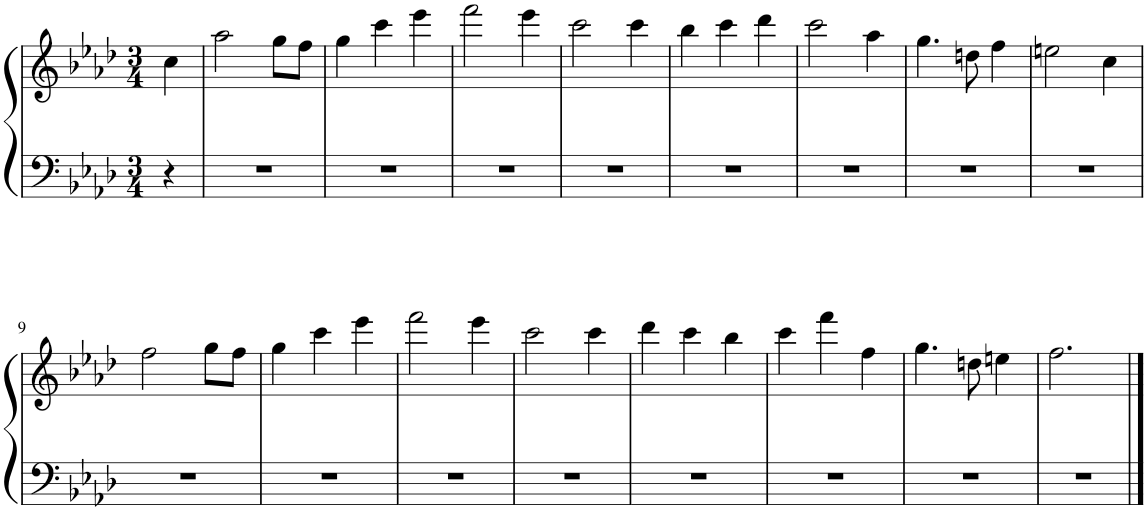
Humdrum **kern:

**kern	**kern
*part1	*part1
*staff2	*staff1
*I"Piano	*
*I'Pno.	*
*clefF4	*clefG2
*k[b-e-a-d-]	*k[b-e-a-d-]
*M3/4	*M3/4
=	=
4r	4cc\
=1	=1
2.r	2aa-\
.	8gg\L
.	8ff\J
=2	=2
2.r	4gg\
.	4ccc\
.	4eee-\
=3	=3
2.r	2fff\
.	4eee-\
=4	=4
2.r	2ccc\
.	4ccc\
=5	=5
2.r	4bb-\
.	4ccc\
.	4ddd-\
=6	=6
2.r	2ccc\
.	4aa-\
=7	=7
2.r	4.gg\
.	8ddn\
.	4ff\
=8	=8
2.r	2een\
.	4cc\
!!LO:LB:g=z
=9	=9
2.r	2ff\
.	8gg\L
.	8ff\J
=10	=10
2.r	4gg\
.	4ccc\
.	4eee-\
=11	=11
2.r	2fff\
.	4eee-\
=12	=12
2.r	2ccc\
.	4ccc\
=13	=13
2.r	4ddd-\
.	4ccc\
.	4bb-\
=14	=14
2.r	4ccc\
.	4fff\
.	4ff\
=15	=15
2.r	4.gg\
.	8ddn\
.	4een\
=16	=16
2.r	2.ff\
==	==
*-	*-
